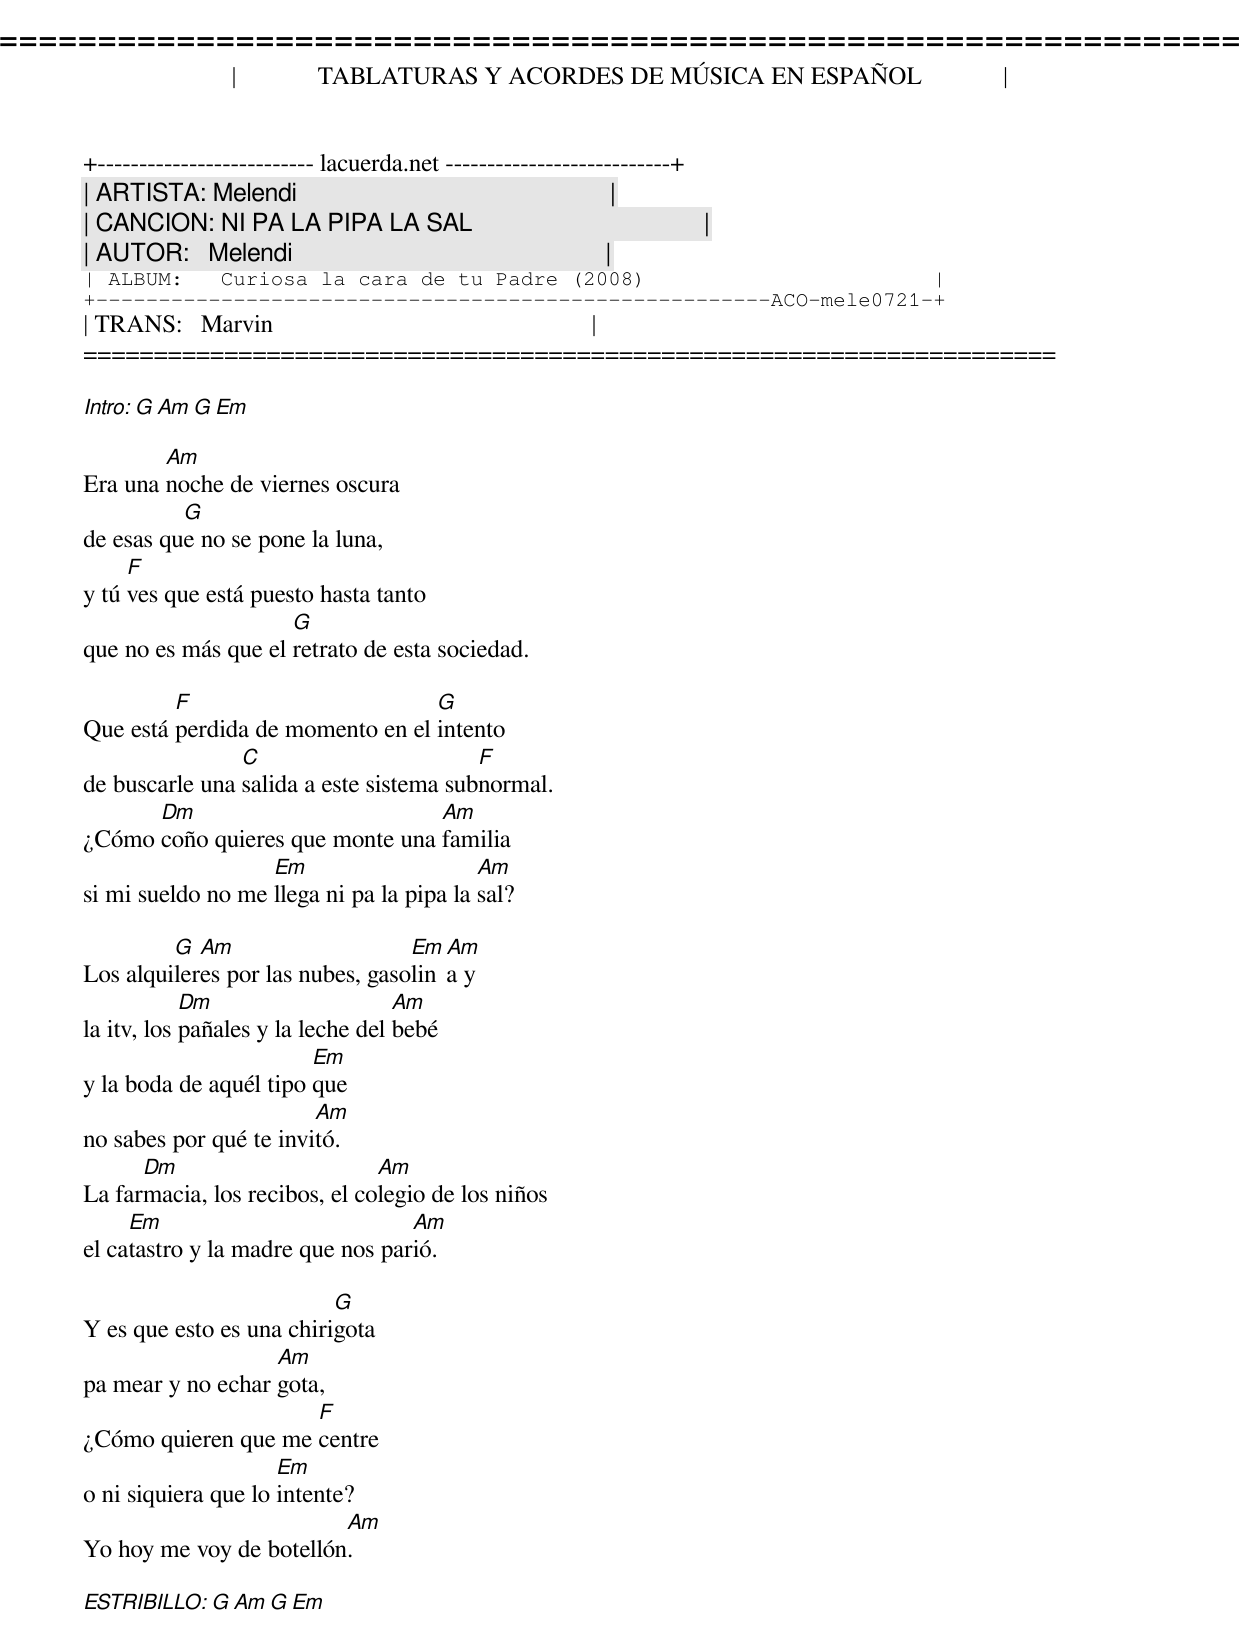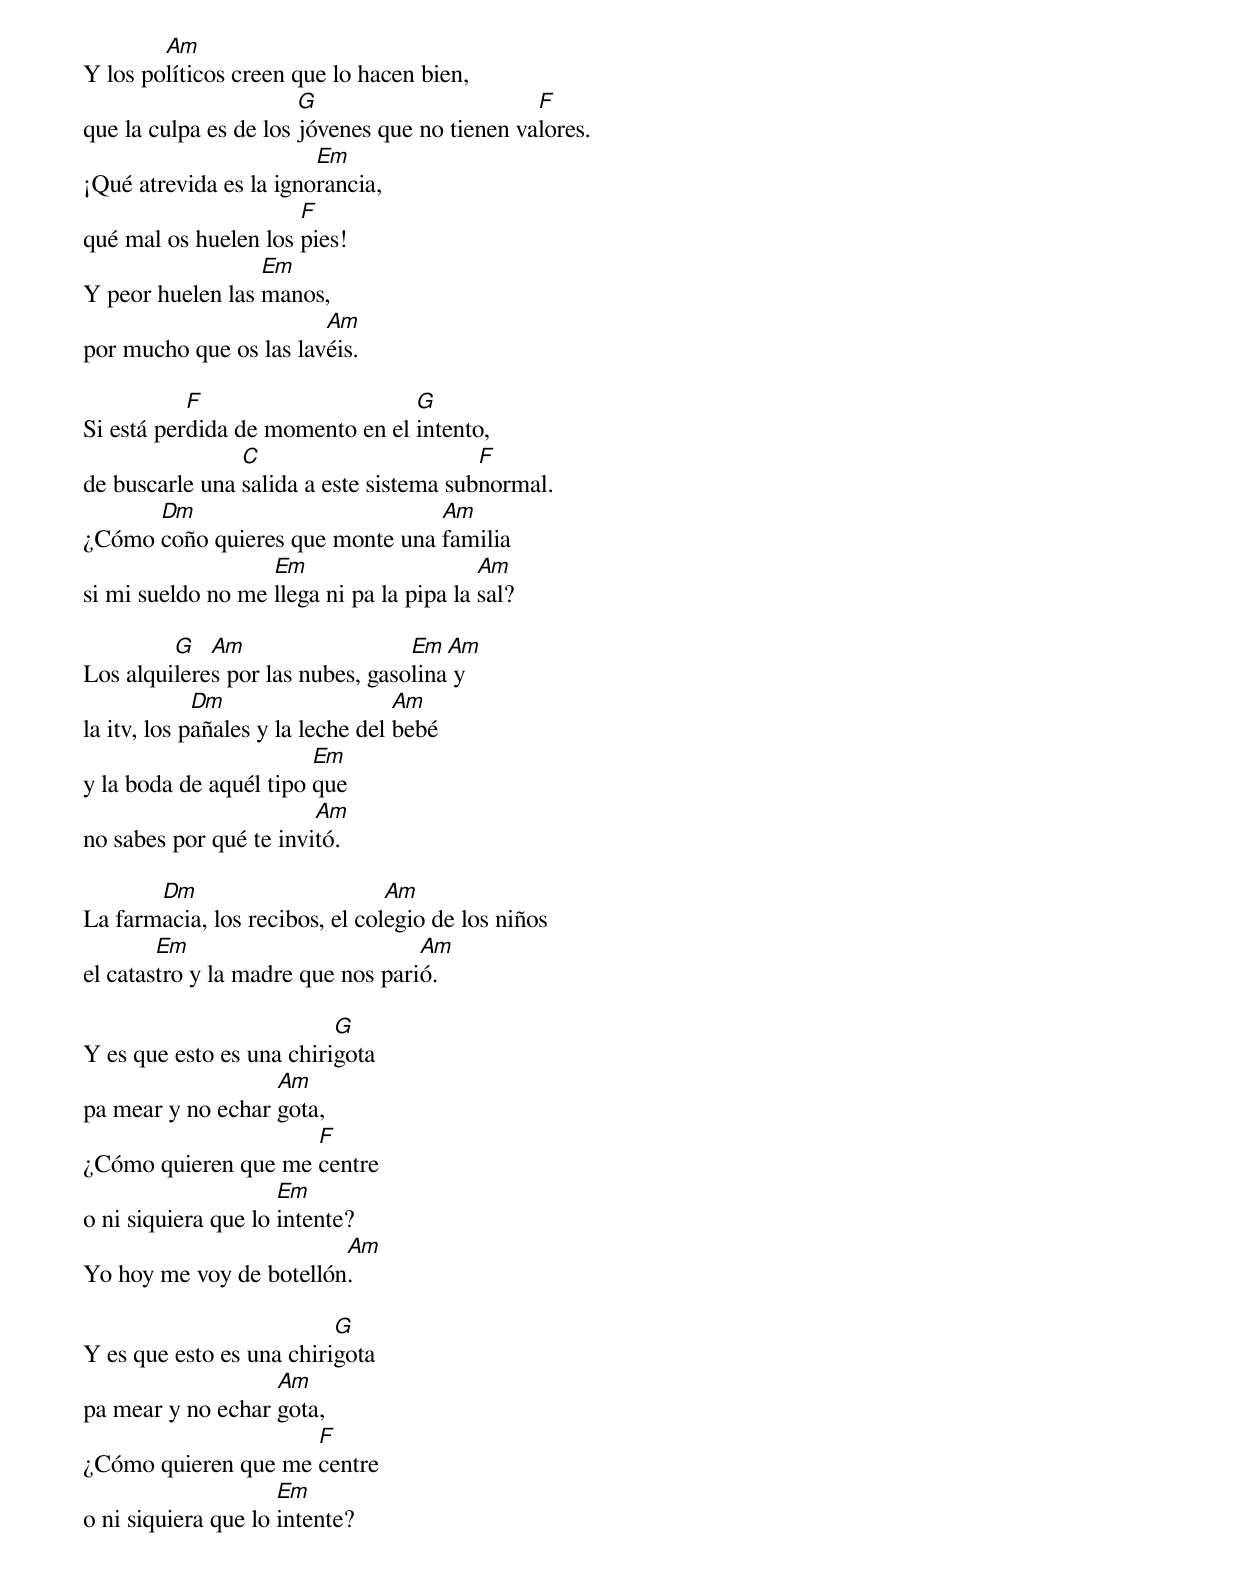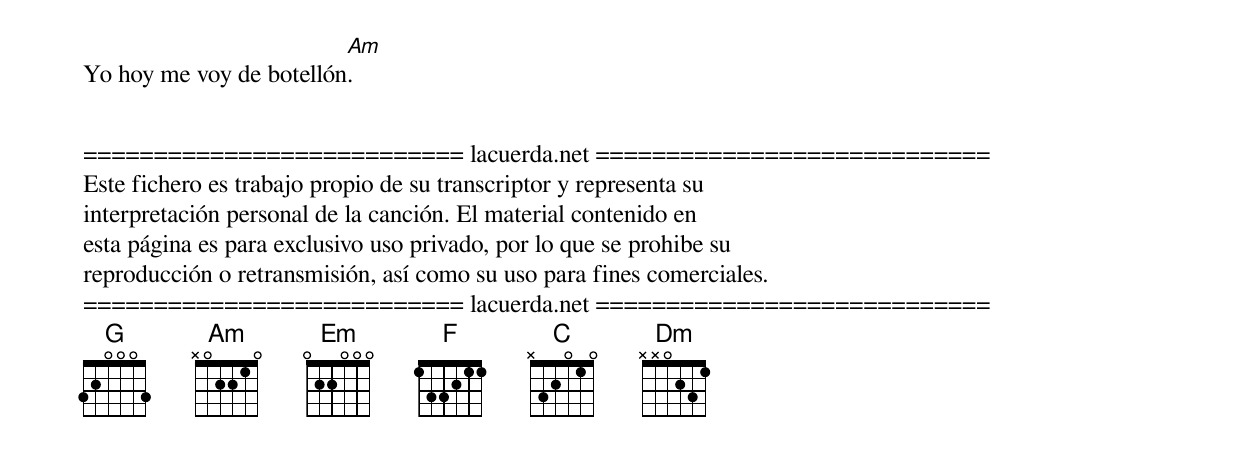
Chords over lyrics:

=====================================================================
|             TABLATURAS Y ACORDES DE MÚSICA EN ESPAÑOL             |
+-------------------------- lacuerda.net ---------------------------+
| ARTISTA: Melendi                                                  |
| CANCION: NI PA LA PIPA LA SAL                                     |
| AUTOR:   Melendi                                                  |
| ALBUM:   Curiosa la cara de tu Padre (2008)                       |
+------------------------------------------------------ACO-mele0721-+
| TRANS:   Marvin                                                   |
=====================================================================

Intro: G Am G Em

        Am
Era una noche de viernes oscura
          G
de esas que no se pone la luna,
     F
y tú ves que está puesto hasta tanto
                     G
que no es más que el retrato de esta sociedad.

         F                        G
Que está perdida de momento en el intento
                C                        F
de buscarle una salida a este sistema subnormal.
      Dm                         Am
¿Cómo coño quieres que monte una familia
                   Em                     Am
si mi sueldo no me llega ni pa la pipa la sal?

         G  Am                    Em Am
Los alquileres por las nubes, gasolina y
            Dm                     Am
la itv, los pañales y la leche del bebé
                        Em
y la boda de aquél tipo que
                        Am
no sabes por qué te invitó.
      Dm                       Am
La farmacia, los recibos, el colegio de los niños
     Em                           Am
el catastro y la madre que nos parió.

                          G
Y es que esto es una chirigota
                   Am
pa mear y no echar gota,
                     F
¿Cómo quieren que me centre
                     Em
o ni siquiera que lo intente?
                         Am
Yo hoy me voy de botellón.

ESTRIBILLO: G Am G Em

        Am
Y los políticos creen que lo hacen bien,
                       G                       F
que la culpa es de los jóvenes que no tienen valores.
                        Em
¡Qué atrevida es la ignorancia,
                      F
qué mal os huelen los pies!
                  Em
Y peor huelen las manos,
                        Am
por mucho que os las lavéis.

           F                     G
Si está perdida de momento en el intento,
                C                        F
de buscarle una salida a este sistema subnormal.
      Dm                         Am
¿Cómo coño quieres que monte una familia
                   Em                     Am
si mi sueldo no me llega ni pa la pipa la sal?

         G   Am                   Em  Am
Los alquileres por las nubes, gasolina y
             Dm                    Am
la itv, los pañales y la leche del bebé
                        Em
y la boda de aquél tipo que
                        Am
no sabes por qué te invitó.

       Dm                       Am
La farmacia, los recibos, el colegio de los niños
        Em                         Am
el catastro y la madre que nos parió.

                          G
Y es que esto es una chirigota
                   Am
pa mear y no echar gota,
                     F
¿Cómo quieren que me centre
                     Em
o ni siquiera que lo intente?
                         Am
Yo hoy me voy de botellón.

                          G
Y es que esto es una chirigota
                   Am
pa mear y no echar gota,
                     F
¿Cómo quieren que me centre
                     Em
o ni siquiera que lo intente?
                         Am
Yo hoy me voy de botellón.


=========================== lacuerda.net ============================
Este fichero es trabajo propio de su transcriptor y representa su
interpretación personal de la canción. El material contenido en
esta página es para exclusivo uso privado, por lo que se prohibe su
reproducción o retransmisión, así como su uso para fines comerciales.
=========================== lacuerda.net ============================
